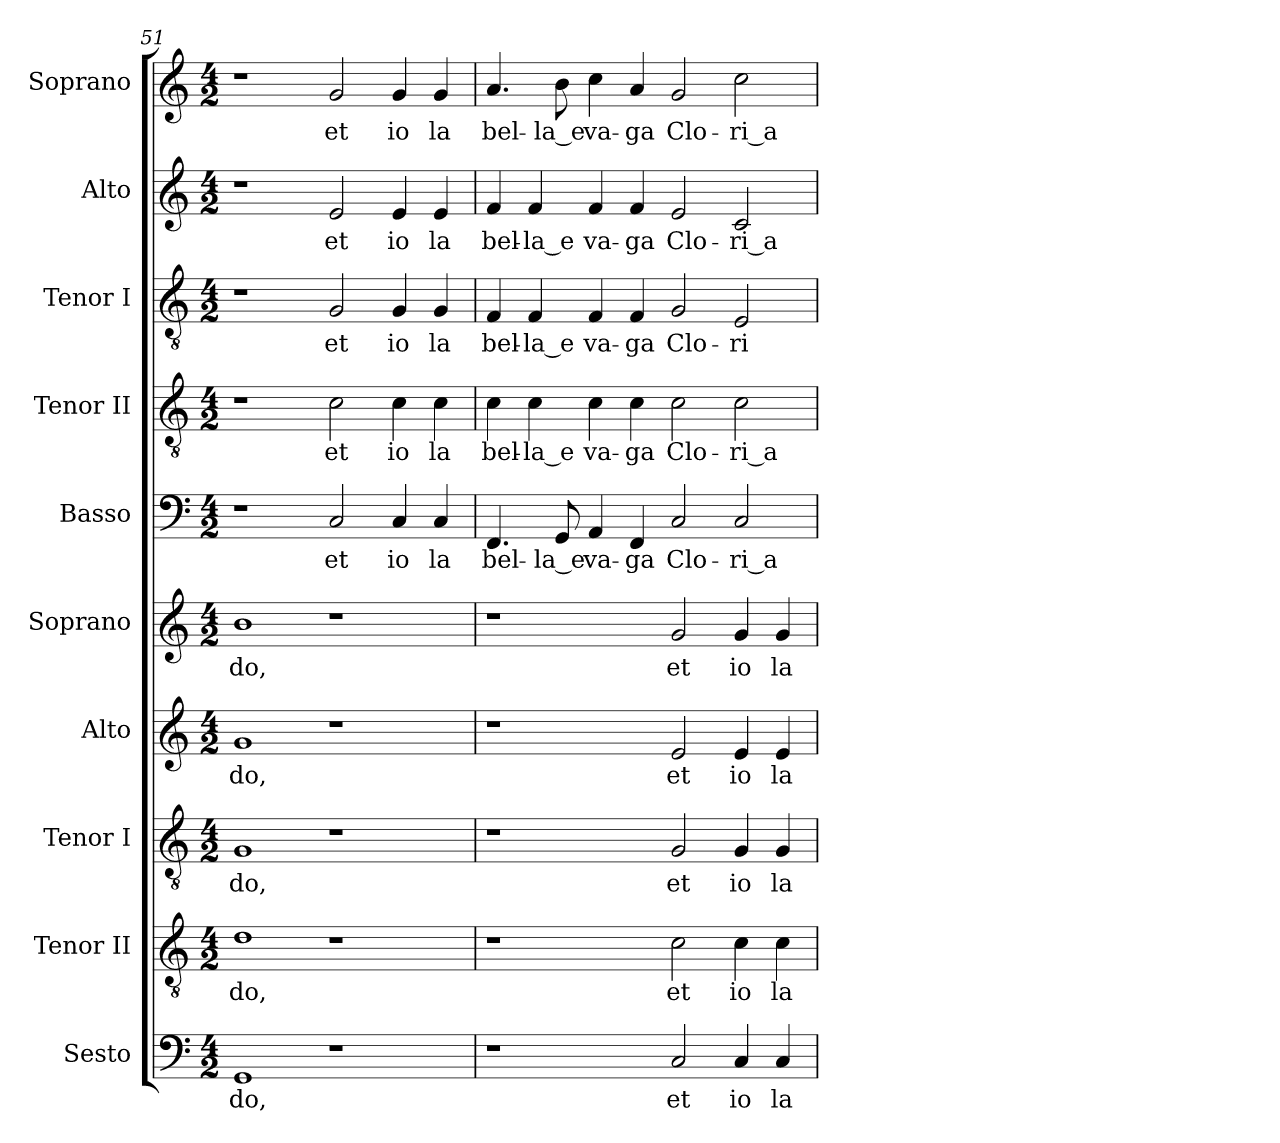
**kern	**text	**kern	**text	**kern	**text	**kern	**text	**kern	**text	**kern	**text	**kern	**text	**kern	**text	**kern	**text	**kern	**text
*part10	*part10	*part9	*part9	*part8	*part8	*part7	*part7	*part6	*part6	*part5	*part5	*part4	*part4	*part3	*part3	*part2	*part2	*part1	*part1
*staff10	*staff10	*staff9	*staff9	*staff8	*staff8	*staff7	*staff7	*staff6	*staff6	*staff5	*staff5	*staff4	*staff4	*staff3	*staff3	*staff2	*staff2	*staff1	*staff1
*I"Sesto	*	*I"Tenor II	*	*I"Tenor I	*	*I"Alto	*	*I"Soprano	*	*I"Basso	*	*I"Tenor II	*	*I"Tenor I	*	*I"Alto	*	*I"Soprano	*
*	*	*I'T.	*	*I'T.	*	*I'A.	*	*I'Sop.	*	*	*	*I'T.	*	*I'T.	*	*I'A.	*	*I'Sop.	*
!!LO:LB:g=z
*clefF4	*	*clefGv2	*	*clefGv2	*	*clefG2	*	*clefG2	*	*clefF4	*	*clefGv2	*	*clefGv2	*	*clefG2	*	*clefG2	*
*	*	*ITrd7c12	*	*ITrd7c12	*	*	*	*	*	*	*	*ITrd7c12	*	*ITrd7c12	*	*	*	*	*
*k[]	*	*k[]	*	*k[]	*	*k[]	*	*k[]	*	*k[]	*	*k[]	*	*k[]	*	*k[]	*	*k[]	*
*C:	*	*C:	*	*C:	*	*C:	*	*C:	*	*C:	*	*C:	*	*C:	*	*C:	*	*C:	*
*M4/2	*	*M4/2	*	*M4/2	*	*M4/2	*	*M4/2	*	*M4/2	*	*M4/2	*	*M4/2	*	*M4/2	*	*M4/2	*
=51	=51	=51	=51	=51	=51	=51	=51	=51	=51	=51	=51	=51	=51	=51	=51	=51	=51	=51	=51
!	!LO:LY:b:color=#000000	!	!	!	!	!	!	!	!	!	!	!	!	!	!	!	!	!	!
!	!	!	!LO:LY:b:color=#000000	!	!	!	!	!	!	!	!	!	!	!	!	!	!	!	!
!	!	!	!	!	!LO:LY:b:color=#000000	!	!	!	!	!	!	!	!	!	!	!	!	!	!
!	!	!	!	!	!	!	!LO:LY:b:color=#000000	!	!	!	!	!	!	!	!	!	!	!	!
!	!	!	!	!	!	!	!	!	!LO:LY:b:color=#000000	!	!	!	!	!	!	!	!	!	!
1GGi	-do,	1Di	-do,	1GGi	-do,	1gi	-do,	1bi	-do,	1r	.	1r	.	1r	.	1r	.	1r	.
!	!	!	!	!	!	!	!	!	!	!	!LO:LY:b:color=#000000	!	!	!	!	!	!	!	!
!	!	!	!	!	!	!	!	!	!	!	!	!	!LO:LY:b:color=#000000	!	!	!	!	!	!
!	!	!	!	!	!	!	!	!	!	!	!	!	!	!	!LO:LY:b:color=#000000	!	!	!	!
!	!	!	!	!	!	!	!	!	!	!	!	!	!	!	!	!	!LO:LY:b:color=#000000	!	!
!	!	!	!	!	!	!	!	!	!	!	!	!	!	!	!	!	!	!	!LO:LY:b:color=#000000
1r	.	1r	.	1r	.	1r	.	1r	.	2Ci/	et	2Ci\	et	2GGi/	et	2ei/	et	2gi/	et
!	!	!	!	!	!	!	!	!	!	!	!LO:LY:b:color=#000000	!	!	!	!	!	!	!	!
!	!	!	!	!	!	!	!	!	!	!	!	!	!LO:LY:b:color=#000000	!	!	!	!	!	!
!	!	!	!	!	!	!	!	!	!	!	!	!	!	!	!LO:LY:b:color=#000000	!	!	!	!
!	!	!	!	!	!	!	!	!	!	!	!	!	!	!	!	!	!LO:LY:b:color=#000000	!	!
!	!	!	!	!	!	!	!	!	!	!	!	!	!	!	!	!	!	!	!LO:LY:b:color=#000000
.	.	.	.	.	.	.	.	.	.	4Ci/	io	4Ci\	io	4GGi/	io	4ei/	io	4gi/	io
!	!	!	!	!	!	!	!	!	!	!	!LO:LY:b:color=#000000	!	!	!	!	!	!	!	!
!	!	!	!	!	!	!	!	!	!	!	!	!	!LO:LY:b:color=#000000	!	!	!	!	!	!
!	!	!	!	!	!	!	!	!	!	!	!	!	!	!	!LO:LY:b:color=#000000	!	!	!	!
!	!	!	!	!	!	!	!	!	!	!	!	!	!	!	!	!	!LO:LY:b:color=#000000	!	!
!	!	!	!	!	!	!	!	!	!	!	!	!	!	!	!	!	!	!	!LO:LY:b:color=#000000
.	.	.	.	.	.	.	.	.	.	4Ci/	la	4Ci\	la	4GGi/	la	4ei/	la	4gi/	la
=52	=52	=52	=52	=52	=52	=52	=52	=52	=52	=52	=52	=52	=52	=52	=52	=52	=52	=52	=52
!	!	!	!	!	!	!	!	!	!	!	!LO:LY:b:color=#000000	!	!	!	!	!	!	!	!
!	!	!	!	!	!	!	!	!	!	!	!	!	!LO:LY:b:color=#000000	!	!	!	!	!	!
!	!	!	!	!	!	!	!	!	!	!	!	!	!	!	!LO:LY:b:color=#000000	!	!	!	!
!	!	!	!	!	!	!	!	!	!	!	!	!	!	!	!	!	!LO:LY:b:color=#000000	!	!
!	!	!	!	!	!	!	!	!	!	!	!	!	!	!	!	!	!	!	!LO:LY:b:color=#000000
1r	.	1r	.	1r	.	1r	.	1r	.	4.FFi/	bel-	4Ci\	bel-	4FFi/	bel-	4fi/	bel-	4.ai/	bel-
!	!	!	!	!	!	!	!	!	!	!	!	!	!LO:LY:b:color=#000000	!	!	!	!	!	!
!	!	!	!	!	!	!	!	!	!	!	!	!	!	!	!LO:LY:b:color=#000000	!	!	!	!
!	!	!	!	!	!	!	!	!	!	!	!	!	!	!	!	!	!LO:LY:b:color=#000000	!	!
.	.	.	.	.	.	.	.	.	.	.	.	4Ci\	-la_e	4FFi/	-la_e	4fi/	-la_e	.	.
!	!	!	!	!	!	!	!	!	!	!	!LO:LY:b:color=#000000	!	!	!	!	!	!	!	!
!	!	!	!	!	!	!	!	!	!	!	!	!	!	!	!	!	!	!	!LO:LY:b:color=#000000
.	.	.	.	.	.	.	.	.	.	8GGi/	-la_e	.	.	.	.	.	.	8bi\	-la_e
!	!	!	!	!	!	!	!	!	!	!	!LO:LY:b:color=#000000	!	!	!	!	!	!	!	!
!	!	!	!	!	!	!	!	!	!	!	!	!	!LO:LY:b:color=#000000	!	!	!	!	!	!
!	!	!	!	!	!	!	!	!	!	!	!	!	!	!	!LO:LY:b:color=#000000	!	!	!	!
!	!	!	!	!	!	!	!	!	!	!	!	!	!	!	!	!	!LO:LY:b:color=#000000	!	!
!	!	!	!	!	!	!	!	!	!	!	!	!	!	!	!	!	!	!	!LO:LY:b:color=#000000
.	.	.	.	.	.	.	.	.	.	4AAi/	va-	4Ci\	va-	4FFi/	va-	4fi/	va-	4cci\	va-
!	!	!	!	!	!	!	!	!	!	!	!LO:LY:b:color=#000000	!	!	!	!	!	!	!	!
!	!	!	!	!	!	!	!	!	!	!	!	!	!LO:LY:b:color=#000000	!	!	!	!	!	!
!	!	!	!	!	!	!	!	!	!	!	!	!	!	!	!LO:LY:b:color=#000000	!	!	!	!
!	!	!	!	!	!	!	!	!	!	!	!	!	!	!	!	!	!LO:LY:b:color=#000000	!	!
!	!	!	!	!	!	!	!	!	!	!	!	!	!	!	!	!	!	!	!LO:LY:b:color=#000000
.	.	.	.	.	.	.	.	.	.	4FFi/	-ga	4Ci\	-ga	4FFi/	-ga	4fi/	-ga	4ai/	-ga
!	!LO:LY:b:color=#000000	!	!	!	!	!	!	!	!	!	!	!	!	!	!	!	!	!	!
!	!	!	!LO:LY:b:color=#000000	!	!	!	!	!	!	!	!	!	!	!	!	!	!	!	!
!	!	!	!	!	!LO:LY:b:color=#000000	!	!	!	!	!	!	!	!	!	!	!	!	!	!
!	!	!	!	!	!	!	!LO:LY:b:color=#000000	!	!	!	!	!	!	!	!	!	!	!	!
!	!	!	!	!	!	!	!	!	!LO:LY:b:color=#000000	!	!	!	!	!	!	!	!	!	!
!	!	!	!	!	!	!	!	!	!	!	!LO:LY:b:color=#000000	!	!	!	!	!	!	!	!
!	!	!	!	!	!	!	!	!	!	!	!	!	!LO:LY:b:color=#000000	!	!	!	!	!	!
!	!	!	!	!	!	!	!	!	!	!	!	!	!	!	!LO:LY:b:color=#000000	!	!	!	!
!	!	!	!	!	!	!	!	!	!	!	!	!	!	!	!	!	!LO:LY:b:color=#000000	!	!
!	!	!	!	!	!	!	!	!	!	!	!	!	!	!	!	!	!	!	!LO:LY:b:color=#000000
2Ci/	et	2Ci\	et	2GGi/	et	2ei/	et	2gi/	et	2Ci/	Clo-	2Ci\	Clo-	2GGi/	Clo-	2ei/	Clo-	2gi/	Clo-
!	!LO:LY:b:color=#000000	!	!	!	!	!	!	!	!	!	!	!	!	!	!	!	!	!	!
!	!	!	!LO:LY:b:color=#000000	!	!	!	!	!	!	!	!	!	!	!	!	!	!	!	!
!	!	!	!	!	!LO:LY:b:color=#000000	!	!	!	!	!	!	!	!	!	!	!	!	!	!
!	!	!	!	!	!	!	!LO:LY:b:color=#000000	!	!	!	!	!	!	!	!	!	!	!	!
!	!	!	!	!	!	!	!	!	!LO:LY:b:color=#000000	!	!	!	!	!	!	!	!	!	!
!	!	!	!	!	!	!	!	!	!	!	!LO:LY:b:color=#000000	!	!	!	!	!	!	!	!
!	!	!	!	!	!	!	!	!	!	!	!	!	!LO:LY:b:color=#000000	!	!	!	!	!	!
!	!	!	!	!	!	!	!	!	!	!	!	!	!	!	!LO:LY:b:color=#000000	!	!	!	!
!	!	!	!	!	!	!	!	!	!	!	!	!	!	!	!	!	!LO:LY:b:color=#000000	!	!
!	!	!	!	!	!	!	!	!	!	!	!	!	!	!	!	!	!	!	!LO:LY:b:color=#000000
4Ci/	io	4Ci\	io	4GGi/	io	4ei/	io	4gi/	io	2Ci/	-ri_a	2Ci\	-ri_a	2EEi/	-ri	2ci/	-ri_a	2cci\	-ri_a
!	!LO:LY:b:color=#000000	!	!	!	!	!	!	!	!	!	!	!	!	!	!	!	!	!	!
!	!	!	!LO:LY:b:color=#000000	!	!	!	!	!	!	!	!	!	!	!	!	!	!	!	!
!	!	!	!	!	!LO:LY:b:color=#000000	!	!	!	!	!	!	!	!	!	!	!	!	!	!
!	!	!	!	!	!	!	!LO:LY:b:color=#000000	!	!	!	!	!	!	!	!	!	!	!	!
!	!	!	!	!	!	!	!	!	!LO:LY:b:color=#000000	!	!	!	!	!	!	!	!	!	!
4Ci/	la	4Ci\	la	4GGi/	la	4ei/	la	4gi/	la	.	.	.	.	.	.	.	.	.	.
=	=	=	=	=	=	=	=	=	=	=	=	=	=	=	=	=	=	=	=
*-	*-	*-	*-	*-	*-	*-	*-	*-	*-	*-	*-	*-	*-	*-	*-	*-	*-	*-	*-
